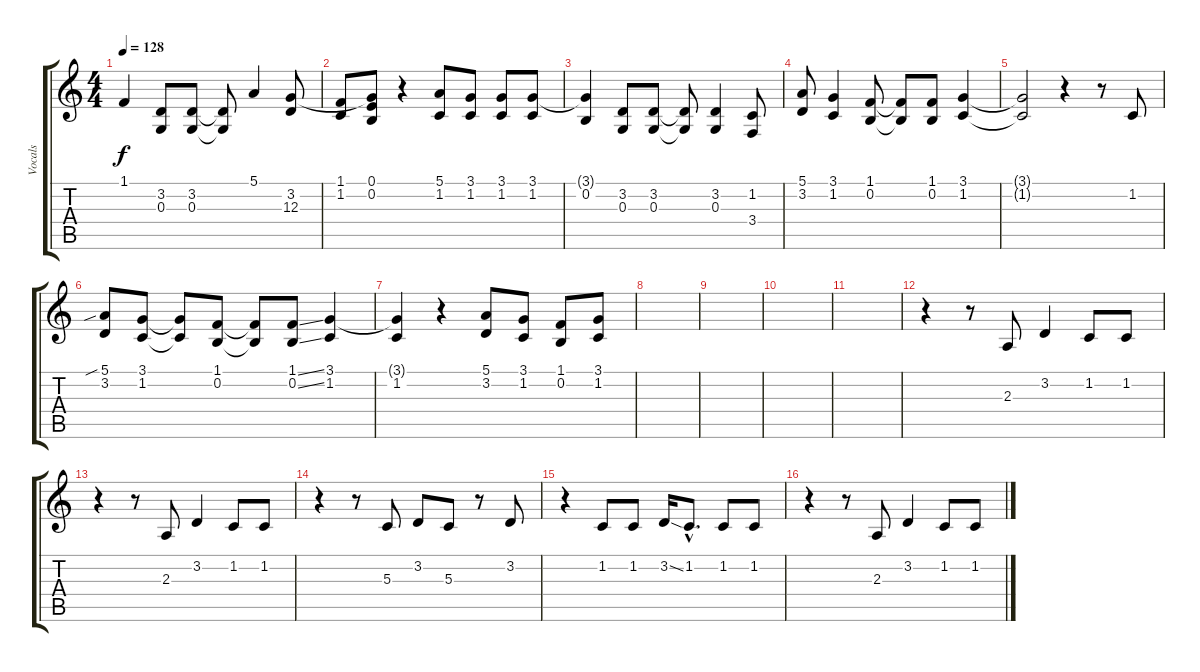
\track ("Vocals" "Vocals") {instrument lead2sawtooth}
\staff {score tabs}
\tuning (E4 B3 G3 D3 A2 E2) {hide}
\ts (4 4)
\tempo 128
\clef g2
\ks c
1.1{t}.4{dy f} (3.2 0.3).8 (3.2 0.3).8 (3.2{t} 0.3{t}).8 5.1.4 (3.2 12.3).8 |
(1.1 1.2).8 (0.1 0.2 12.3{t}).8 r.4 (5.1 1.2).8 (3.1 1.2).8 (3.1 1.2).8 (3.1 1.2).8 |
(3.1{t} 0.2).4 (3.2 0.3).8 (3.2 0.3).8 (3.2{t} 0.3{t}).8 (3.2 0.3).4 (1.2 3.4).8 |
(5.1 3.2).8 (3.1 1.2).4 (1.1 0.2).8 (1.1{t} 0.2{t}).8 (1.1 0.2).8 (3.1 1.2).4 |
(3.1{t} 1.2{t}).2 r.4 r.8 1.2.8 |
(5.1{sib} 3.2).8 (3.1 1.2).8 (3.1{t} 1.2{t}).8 (1.1 0.2).8 (1.1{t} 0.2{t}).8 (1.1{ss} 0.2{ss}).8 (3.1 1.2).4 |
(3.1{t} 1.2).4 r.4 (5.1 3.2).8 (3.1 1.2).8 (1.1 0.2).8 (3.1 1.2).8 |
|
|
|
|
r.4 r.8 2.3.8 3.2.4 1.2.8 1.2.8 |
r.4 r.8 2.3.8 3.2.4 1.2.8 1.2.8 |
r.4 r.8 5.3.8 3.2.8 5.3.8 r.8 3.2.8 |
r.4 1.2.8 1.2.8 3.2{ss}.16 1.2{hac}.8{d} 1.2.8 1.2.8 |
r.4 r.8 2.3.8 3.2.4 1.2.8 1.2.8
